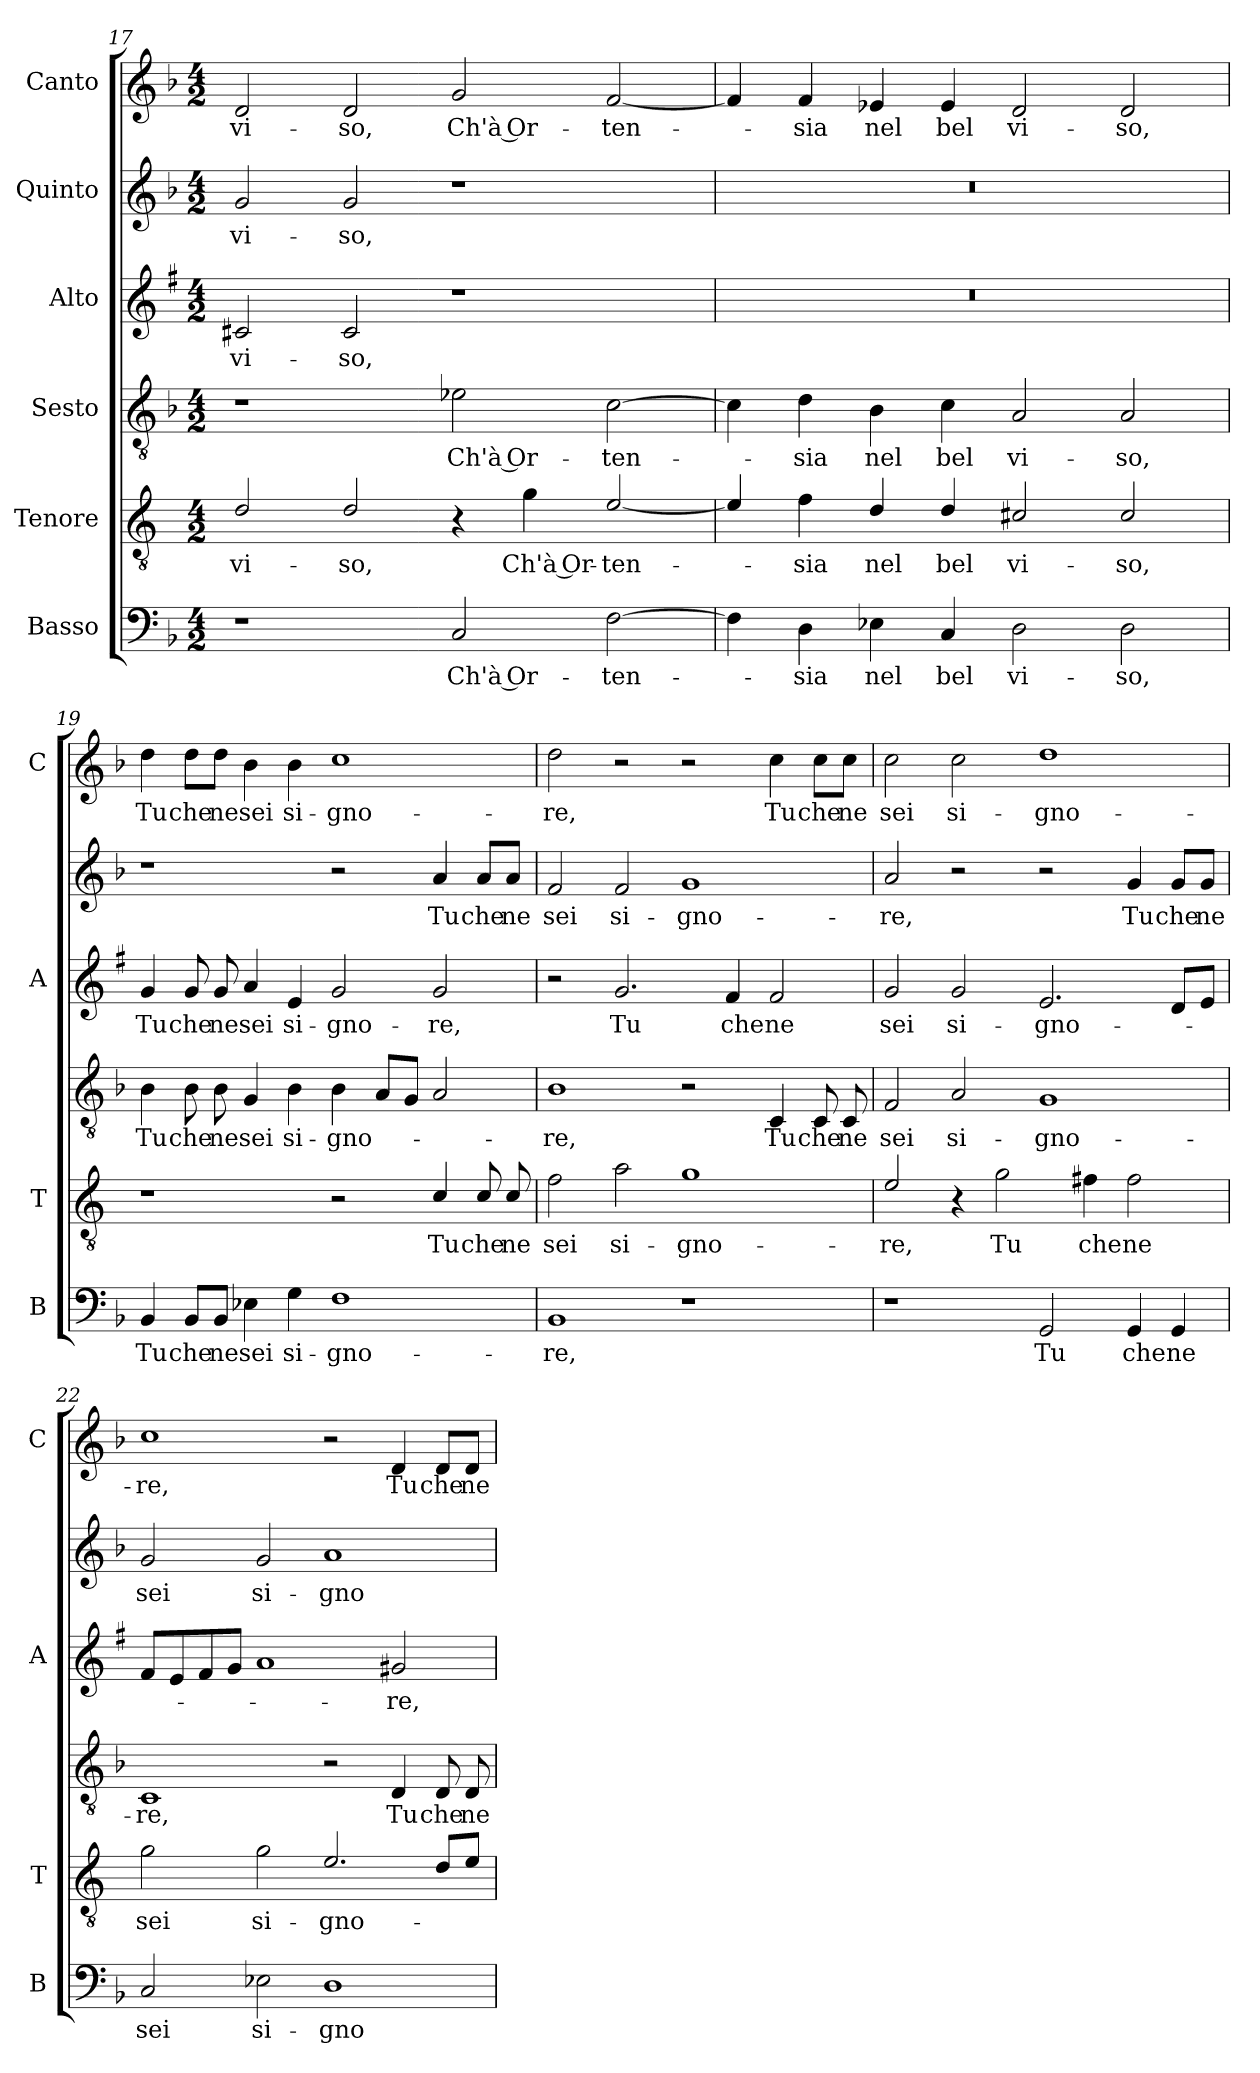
**kern	**text	**kern	**text	**kern	**text	**kern	**text	**kern	**text	**kern	**text
*part6	*part6	*part5	*part5	*part4	*part4	*part3	*part3	*part2	*part2	*part1	*part1
*staff6	*staff6	*staff5	*staff5	*staff4	*staff4	*staff3	*staff3	*staff2	*staff2	*staff1	*staff1
*I"Basso	*	*I"Tenore	*	*I"Sesto	*	*I"Alto	*	*I"Quinto	*	*I"Canto	*
*I'B	*	*I'T	*	*	*	*I'A	*	*	*	*I'C	*
!!LO:LB:g=z
*clefF4	*	*clefGv2	*	*clefGv2	*	*clefG2	*	*clefG2	*	*clefG2	*
*	*	*ITrd4c7	*	*	*	*ITrd1c2	*	*	*	*	*
*k[b-]	*	*k[b-]	*	*k[b-]	*	*k[b-]	*	*k[b-]	*	*k[b-]	*
*F:	*	*F:	*	*F:	*	*F:	*	*F:	*	*F:	*
*M4/2	*	*M4/2	*	*M4/2	*	*M4/2	*	*M4/2	*	*M4/2	*
=17	=17	=17	=17	=17	=17	=17	=17	=17	=17	=17	=17
!	!	!	!LO:LY:b	!	!	!	!LO:LY:b	!	!LO:LY:b	!	!LO:LY:b
1r	.	2G/	vi-	1r	.	2Bn/	vi-	2g/	vi-	2d/	vi-
!	!	!	!LO:LY:b	!	!	!	!LO:LY:b	!	!LO:LY:b	!	!LO:LY:b
.	.	2G/	-so,	.	.	2B/	-so,	2g/	-so,	2d/	-so,
!	!LO:LY:b	!	!	!	!LO:LY:b	!	!	!	!	!	!LO:LY:b
2C/	Ch'à Or-	4r	.	2e-X\	Ch'à Or-	1r	.	1r	.	2g/	Ch'à Or-
!	!	!	!LO:LY:b	!	!	!	!	!	!	!	!
.	.	4c\	Ch'à Or-	.	.	.	.	.	.	.	.
!	!LO:LY:b	!	!LO:LY:b	!	!LO:LY:b	!	!	!	!	!	!LO:LY:b
[2F\	-ten-	[2A/	-ten-	[2c\	-ten-	.	.	.	.	[2f/	-ten-
=18	=18	=18	=18	=18	=18	=18	=18	=18	=18	=18	=18
4F\]	.	4A/]	.	4c\]	.	0r	.	0r	.	4f/]	.
!	!LO:LY:b	!	!LO:LY:b	!	!LO:LY:b	!	!	!	!	!	!LO:LY:b
4D\	-sia	4B-\	-sia	4d\	-sia	.	.	.	.	4f/	-sia
!	!LO:LY:b	!	!LO:LY:b	!	!LO:LY:b	!	!	!	!	!	!LO:LY:b
4E-X\	nel	4G/	nel	4B-\	nel	.	.	.	.	4e-X/	nel
!	!LO:LY:b	!	!LO:LY:b	!	!LO:LY:b	!	!	!	!	!	!LO:LY:b
4C/	bel	4G/	bel	4c\	bel	.	.	.	.	4e-/	bel
!	!LO:LY:b	!	!LO:LY:b	!	!LO:LY:b	!	!	!	!	!	!LO:LY:b
2D\	vi-	2F#X/	vi-	2A/	vi-	.	.	.	.	2d/	vi-
!	!LO:LY:b	!	!LO:LY:b	!	!LO:LY:b	!	!	!	!	!	!LO:LY:b
2D\	-so,	2F#/	-so,	2A/	-so,	.	.	.	.	2d/	-so,
=19	=19	=19	=19	=19	=19	=19	=19	=19	=19	=19	=19
!	!LO:LY:b	!	!	!	!LO:LY:b	!	!LO:LY:b	!	!	!	!LO:LY:b
4BB-/	Tu	1r	.	4B-\	Tu	4f/	Tu	1r	.	4dd\	Tu
!	!LO:LY:b	!	!	!	!LO:LY:b	!	!LO:LY:b	!	!	!	!LO:LY:b
8BB-/L	che	.	.	8B-\	che	8f/	che	.	.	8dd\L	che
!	!LO:LY:b	!	!	!	!LO:LY:b	!	!LO:LY:b	!	!	!	!LO:LY:b
8BB-/J	ne	.	.	8B-\	ne	8f/	ne	.	.	8dd\J	ne
!	!LO:LY:b	!	!	!	!LO:LY:b	!	!LO:LY:b	!	!	!	!LO:LY:b
4E-X\	sei	.	.	4G/	sei	4g/	sei	.	.	4b-\	sei
!	!LO:LY:b	!	!	!	!LO:LY:b	!	!LO:LY:b	!	!	!	!LO:LY:b
4G\	si-	.	.	4B-\	si-	4d/	si-	.	.	4b-\	si-
!	!LO:LY:b	!	!	!	!LO:LY:b	!	!LO:LY:b	!	!	!	!LO:LY:b
1F	-gno-	2r	.	4B-\	-gno-	2f/	-gno-	2r	.	1cc	-gno-
.	.	.	.	8A/L	.	.	.	.	.	.	.
.	.	.	.	8G/J	.	.	.	.	.	.	.
!	!	!	!LO:LY:b	!	!	!	!LO:LY:b	!	!LO:LY:b	!	!
.	.	4F/	Tu	2A/	.	2f/	-re,	4a/	Tu	.	.
!	!	!	!LO:LY:b	!	!	!	!	!	!LO:LY:b	!	!
.	.	8F/	che	.	.	.	.	8a/L	che	.	.
!	!	!	!LO:LY:b	!	!	!	!	!	!LO:LY:b	!	!
.	.	8F/	ne	.	.	.	.	8a/J	ne	.	.
=20	=20	=20	=20	=20	=20	=20	=20	=20	=20	=20	=20
!	!LO:LY:b	!	!LO:LY:b	!	!LO:LY:b	!	!	!	!LO:LY:b	!	!LO:LY:b
1BB-	-re,	2B-\	sei	1B-	-re,	2r	.	2f/	sei	2dd\	-re,
!	!	!	!LO:LY:b	!	!	!	!LO:LY:b	!	!LO:LY:b	!	!
.	.	2d\	si-	.	.	2.f/	Tu	2f/	si-	2r	.
!	!	!	!LO:LY:b	!	!	!	!	!	!LO:LY:b	!	!
1r	.	1c	-gno-	2r	.	.	.	1g	-gno-	2r	.
!	!	!	!	!	!	!	!LO:LY:b	!	!	!	!
.	.	.	.	.	.	4e/	che	.	.	.	.
!	!	!	!	!	!LO:LY:b	!	!LO:LY:b	!	!	!	!LO:LY:b
.	.	.	.	4C/	Tu	2e/	ne	.	.	4cc\	Tu
!	!	!	!	!	!LO:LY:b	!	!	!	!	!	!LO:LY:b
.	.	.	.	8C/	che	.	.	.	.	8cc\L	che
!	!	!	!	!	!LO:LY:b	!	!	!	!	!	!LO:LY:b
.	.	.	.	8C/	ne	.	.	.	.	8cc\J	ne
!!LO:PB:g=z
=21	=21	=21	=21	=21	=21	=21	=21	=21	=21	=21	=21
!	!	!	!LO:LY:b	!	!LO:LY:b	!	!LO:LY:b	!	!LO:LY:b	!	!LO:LY:b
1r	.	2A/	-re,	2F/	sei	2f/	sei	2a/	-re,	2cc\	sei
!	!	!	!	!	!LO:LY:b	!	!LO:LY:b	!	!	!	!LO:LY:b
.	.	4r	.	2A/	si-	2f/	si-	2r	.	2cc\	si-
!	!	!	!LO:LY:b	!	!	!	!	!	!	!	!
.	.	2c\	Tu	.	.	.	.	.	.	.	.
!	!LO:LY:b	!	!	!	!LO:LY:b	!	!LO:LY:b	!	!	!	!LO:LY:b
2GG/	Tu	.	.	1G	-gno-	2.d/	-gno-	2r	.	1dd	-gno-
!	!	!	!LO:LY:b	!	!	!	!	!	!	!	!
.	.	4Bn\	che	.	.	.	.	.	.	.	.
!	!LO:LY:b	!	!LO:LY:b	!	!	!	!	!	!LO:LY:b	!	!
4GG/	che	2B\	ne	.	.	.	.	4g/	Tu	.	.
!	!LO:LY:b	!	!	!	!	!	!	!	!LO:LY:b	!	!
4GG/	ne	.	.	.	.	8c/L	.	8g/L	che	.	.
!	!	!	!	!	!	!	!	!	!LO:LY:b	!	!
.	.	.	.	.	.	8d/J	.	8g/J	ne	.	.
=22	=22	=22	=22	=22	=22	=22	=22	=22	=22	=22	=22
!	!LO:LY:b	!	!LO:LY:b	!	!LO:LY:b	!	!	!	!LO:LY:b	!	!LO:LY:b
2C/	sei	2c\	sei	1C	-re,	8e/L	.	2g/	sei	1cc	-re,
.	.	.	.	.	.	8d/	.	.	.	.	.
.	.	.	.	.	.	8e/	.	.	.	.	.
.	.	.	.	.	.	8f/J	.	.	.	.	.
!	!LO:LY:b	!	!LO:LY:b	!	!	!	!	!	!LO:LY:b	!	!
2E-X\	si-	2c\	si-	.	.	1g	.	2g/	si-	.	.
!	!LO:LY:b	!	!LO:LY:b	!	!	!	!	!	!LO:LY:b	!	!
1D	-gno-	2.A/	-gno-	2r	.	.	.	1a	-gno-	2r	.
!	!	!	!	!	!LO:LY:b	!	!LO:LY:b	!	!	!	!LO:LY:b
.	.	.	.	4D/	Tu	2f#X/	-re,	.	.	4d/	Tu
!	!	!	!	!	!LO:LY:b	!	!	!	!	!	!LO:LY:b
.	.	8G/L	.	8D/	che	.	.	.	.	8d/L	che
!	!	!	!	!	!LO:LY:b	!	!	!	!	!	!LO:LY:b
.	.	8A/J	.	8D/	ne	.	.	.	.	8d/J	ne
=	=	=	=	=	=	=	=	=	=	=	=
*-	*-	*-	*-	*-	*-	*-	*-	*-	*-	*-	*-
